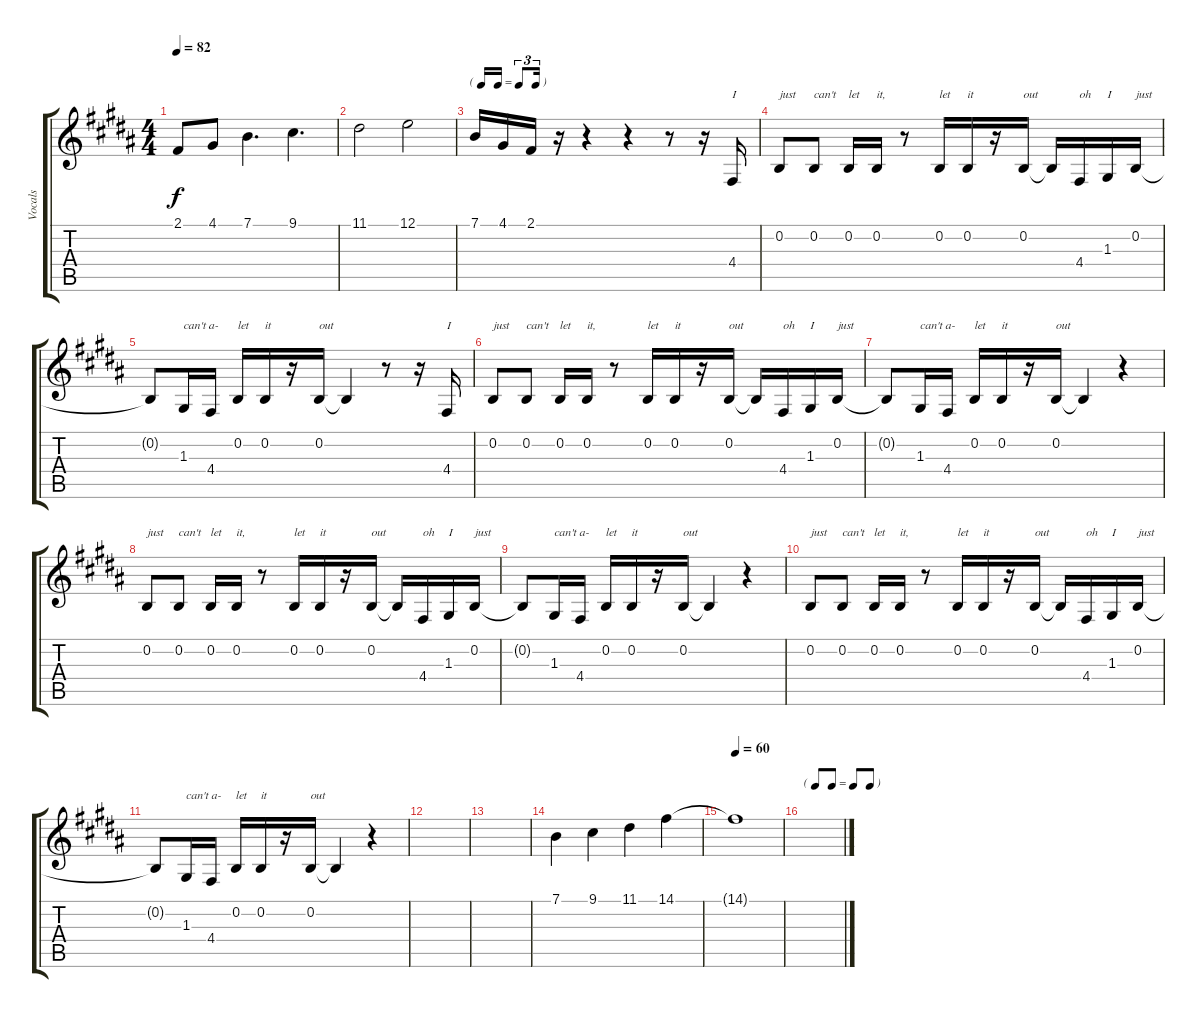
\track ("Vocals" "Vocals") {instrument choiraahs}
\staff {score tabs}
\tuning (E4 B3 G3 D3 A2 E2) {hide}
\ts (4 4)
\tempo 82
\clef g2
\ks b
2.1.8{dy f} 4.1.8 7.1.4{d} 9.1.4{d} |
11.1.2 12.1.2 |
\tf triplet16th
7.1.16 4.1.16 2.1.16 r.16 r.4 r.4 r.8 r.16 4.4.16{txt "I"} |
0.2.8{txt "just"} 0.2.8{txt "can't"} 0.2.16{txt "let"} 0.2.16{txt "it,"} r.8 0.2.16{txt "let"} 0.2.16{txt "it"} r.16 0.2.16{txt "out"} 0.2{t}.16 4.4.16{txt "oh"} 1.3.16{txt "I"} 0.2.16{txt "just"} |
0.2{t}.8 1.3.16{txt "can't a-"} 4.4.16 0.2.16{txt "let"} 0.2.16{txt "it"} r.16 0.2.16{txt "out"} 0.2{t}.4 r.8 r.16 4.4.16{txt "I"} |
0.2.8{txt "just"} 0.2.8{txt "can't"} 0.2.16{txt "let"} 0.2.16{txt "it,"} r.8 0.2.16{txt "let"} 0.2.16{txt "it"} r.16 0.2.16{txt "out"} 0.2{t}.16 4.4.16{txt "oh"} 1.3.16{txt "I"} 0.2.16{txt "just"} |
0.2{t}.8 1.3.16{txt "can't a-"} 4.4.16 0.2.16{txt "let"} 0.2.16{txt "it"} r.16 0.2.16{txt "out"} 0.2{t}.4 r.4 |
0.2.8{txt "just"} 0.2.8{txt "can't"} 0.2.16{txt "let"} 0.2.16{txt "it,"} r.8 0.2.16{txt "let"} 0.2.16{txt "it"} r.16 0.2.16{txt "out"} 0.2{t}.16 4.4.16{txt "oh"} 1.3.16{txt "I"} 0.2.16{txt "just"} |
0.2{t}.8 1.3.16{txt "can't a-"} 4.4.16 0.2.16{txt "let"} 0.2.16{txt "it"} r.16 0.2.16{txt "out"} 0.2{t}.4 r.4 |
0.2.8{txt "just"} 0.2.8{txt "can't"} 0.2.16{txt "let"} 0.2.16{txt "it,"} r.8 0.2.16{txt "let"} 0.2.16{txt "it"} r.16 0.2.16{txt "out"} 0.2{t}.16 4.4.16{txt "oh"} 1.3.16{txt "I"} 0.2.16{txt "just"} |
0.2{t}.8 1.3.16{txt "can't a-"} 4.4.16 0.2.16{txt "let"} 0.2.16{txt "it"} r.16 0.2.16{txt "out"} 0.2{t}.4 r.4 |
|
|
7.1.4{volume 8} 9.1.4 11.1.4 14.1.4 |
\tempo (60 0.03125)
14.1{t}.1 |
\tf none
